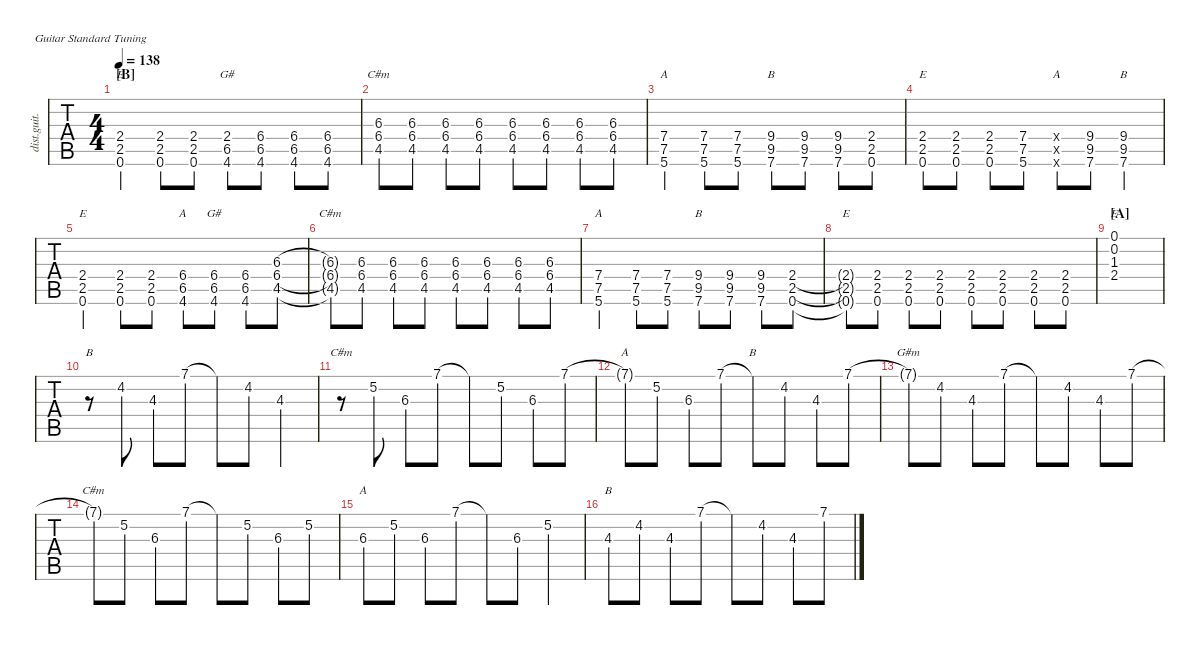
\defaultSystemsLayout 4
\hideDynamics
\bracketExtendMode nobrackets
\track ("Distortion Guitar" "dist.guit.") {defaultSystemsLayout 4 instrument distortionguitar}
\staff {tabs}
\tuning (E4 B3 G3 D3 A2 E2)
\chord ("B" x x x x x x)
\chord ("C#m" x x 6 6 4 x) {firstfret 4 showdiagram false showfingering false}
\chord ("E" x x x 2 2 0) {showdiagram false showfingering false barre 2}
\chord ("B" x x x 9 9 7) {firstfret 7 showdiagram false showfingering false}
\chord ("A" x x x 7 7 5) {firstfret 5 showdiagram false showfingering false}
\chord ("E" 0 0 1 2 x x) {showdiagram false showfingering false}
\chord ("C#m" x x x x x x)
\chord ("A" x x x x x x)
\chord ("B" 7 x x x x x) {firstfret 7 showdiagram false showfingering false}
\chord ("G#m" 7 x x x x x) {firstfret 7 showdiagram false showfingering false}
\chord ("C#m" 7 x x x x x) {firstfret 7 showdiagram false showfingering false}
\chord ("A" 7 x x x x x) {firstfret 7 showdiagram false showfingering false}
\chord ("G#" x x x 2 6 4) {firstfret 2 showdiagram false showfingering false}
\chord ("A" x x x 2 6 4) {firstfret 2 showdiagram false showfingering false}
\chord ("G#" x x x 6 6 4) {firstfret 4 showdiagram false showfingering false}
\chord ("A" x x 6 x x x) {firstfret 6 showdiagram false showfingering false}
\chord ("B" x x 4 x x x) {showdiagram false showfingering false}
\ts (4 4)
\section ("B" "")
\tempo 138
\clef g2
\ks c
(2.4 2.5 0.6).4{ch "E" dy mf} (2.4 2.5 0.6).8 (2.4 2.5 0.6).8 (2.4 6.5{acc #} 4.6{acc #}).8{ch "G#"} (6.4{acc #} 6.5{acc #} 4.6{acc #}).8 (6.4{acc #} 6.5{acc #} 4.6{acc #}).8 (6.4{acc #} 6.5{acc #} 4.6{acc #}).8 |
(6.3{acc #} 6.4{acc #} 4.5{acc #}).8{ch "C#m"} (6.3{acc #} 6.4{acc #} 4.5{acc #}).8 (6.3{acc #} 6.4{acc #} 4.5{acc #}).8 (6.3{acc #} 6.4{acc #} 4.5{acc #}).8 (6.3{acc #} 6.4{acc #} 4.5{acc #}).8 (6.3{acc #} 6.4{acc #} 4.5{acc #}).8 (6.3{acc #} 6.4{acc #} 4.5{acc #}).8 (6.3{acc #} 6.4{acc #} 4.5{acc #}).8 |
(7.4 7.5 5.6).4{ch "A"} (7.4 7.5 5.6).8 (7.4 7.5 5.6).8 (7.6 9.5{acc #} 9.4).8{ch "B"} (7.6 9.5{acc #} 9.4).8 (7.6 9.5{acc #} 9.4).8 (2.4 2.5 0.6).8 |
(2.4 2.5 0.6).8{ch "E"} (0.6 2.5 2.4).8 (2.4 2.5 0.6).8 (5.6 7.5 7.4).8 (0.4{x} 0.5{x} 0.6{x}).8{ch "A"} (7.6 9.5{acc #} 9.4).8 (9.4{st} 9.5{st acc #} 7.6{st}).4{ch "B"} |
(2.4 2.5 0.6).4{ch "E"} (2.4 2.5 0.6).8 (2.4 2.5 0.6).8 (6.4{acc #} 6.5{acc #} 4.6{acc #}).8{ch "A"} (6.4{acc #} 6.5{acc #} 4.6{acc #}).8{ch "G#"} (6.4{acc #} 6.5{acc #} 4.6{acc #}).8 (6.3{acc #} 6.4{acc #} 4.5{acc #}).8 |
(6.3{t acc #} 6.4{t acc #} 4.5{t acc #}).8{ch "C#m"} (6.3{acc #} 6.4{acc #} 4.5{acc #}).8 (6.3{acc #} 6.4{acc #} 4.5{acc #}).8 (6.3{acc #} 6.4{acc #} 4.5{acc #}).8 (6.3{acc #} 6.4{acc #} 4.5{acc #}).8 (6.3{acc #} 6.4{acc #} 4.5{acc #}).8 (6.3{acc #} 6.4{acc #} 4.5{acc #}).8 (6.3{acc #} 6.4{acc #} 4.5{acc #}).8 |
(7.4 7.5 5.6).4{ch "A"} (7.4 7.5 5.6).8 (7.4 7.5 5.6).8 (7.6 9.5{acc #} 9.4).8{ch "B"} (7.6 9.5{acc #} 9.4).8 (7.6 9.5{acc #} 9.4).8 (2.4 2.5 0.6).8 |
(2.4{t} 2.5{t} 0.6{t}).8{ch "E"} (0.6 2.5 2.4).8 (0.6 2.5 2.4).8 (0.6 2.5 2.4).8 (0.6 2.5 2.4).8 (0.6 2.5 2.4).8 (0.6 2.5 2.4).8 (0.6 2.5 2.4).8 |
\section ("A" "")
(0.1 0.2 1.3{acc #} 2.4).1{ch "E"} |
r.8{ch "B"} 4.2{acc #}.8 4.3.8 7.1.8 7.1{t}.8 4.2{acc #}.8 4.3.4 |
r.8{ch "C#m"} 5.2.8 6.3{acc #}.8 7.1.8 7.1{t}.8 5.2.8 6.3{acc #}.8 7.1.8 |
7.1{t}.8{ch "A"} 5.2.8 6.3{acc #}.8 7.1.8 7.1{t}.8{ch "B"} 4.2{acc #}.8 4.3.8 7.1.8 |
7.1{t}.8{ch "G#m"} 4.2{acc #}.8 4.3.8 7.1.8 7.1{t}.8 4.2{acc #}.8 4.3.8 7.1.8 |
7.1{t}.8{ch "C#m"} 5.2.8 6.3{acc #}.8 7.1.8 7.1{t}.8 5.2.8 6.3{acc #}.8 5.2.8 |
6.3{acc #}.8{ch "A"} 5.2.8 6.3{acc #}.8 7.1.8 7.1{t}.8 6.3{acc #}.8 5.2.4 |
4.3.8{ch "B"} 4.2{acc #}.8 4.3.8 7.1.8 7.1{t}.8 4.2{acc #}.8 4.3.8 7.1.8
